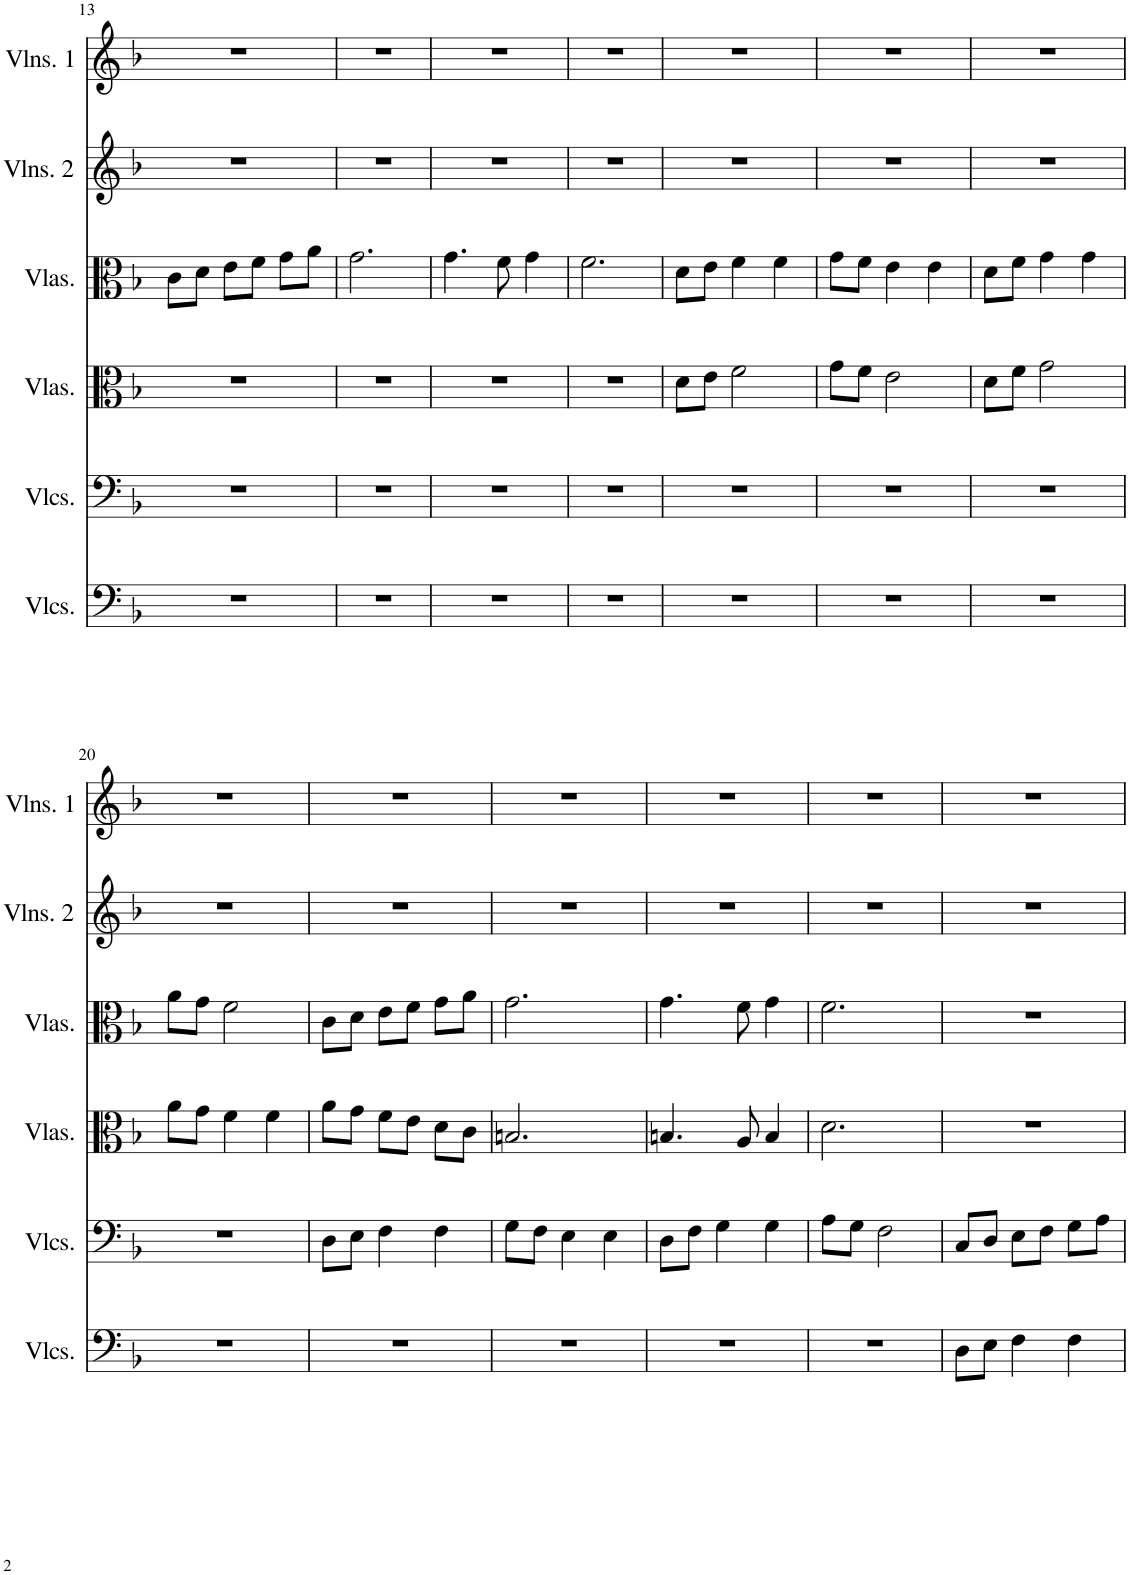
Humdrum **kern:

**kern	**kern	**kern	**kern	**kern	**kern
*part6	*part5	*part4	*part3	*part2	*part1
*staff6	*staff5	*staff4	*staff3	*staff2	*staff1
*I"Violoncellos	*I"Violoncellos	*I"Violas	*I"Violas	*I"Violins 2	*I"Violins 1
*I'Vlcs.	*I'Vlcs.	*I'Vlas.	*I'Vlas.	*I'Vlns. 2	*I'Vlns. 1
!!LO:PB:g=z
*clefF4	*clefF4	*clefC3	*clefC3	*clefG2	*clefG2
*k[b-]	*k[b-]	*k[b-]	*k[b-]	*k[b-]	*k[b-]
*M3/4	*M3/4	*M3/4	*M3/4	*M3/4	*M3/4
=13	=13	=13	=13	=13	=13
2.r	2.r	2.r	8c\L	2.r	2.r
.	.	.	8d\J	.	.
.	.	.	8e\L	.	.
.	.	.	8f\J	.	.
.	.	.	8g\L	.	.
.	.	.	8a\J	.	.
=14	=14	=14	=14	=14	=14
2.r	2.r	2.r	2.g\	2.r	2.r
=15	=15	=15	=15	=15	=15
2.r	2.r	2.r	4.g\	2.r	2.r
.	.	.	8f\	.	.
.	.	.	4g\	.	.
=16	=16	=16	=16	=16	=16
2.r	2.r	2.r	2.f\	2.r	2.r
=17	=17	=17	=17	=17	=17
2.r	2.r	8d\L	8d\L	2.r	2.r
.	.	8e\J	8e\J	.	.
.	.	2f\	4f\	.	.
.	.	.	4f\	.	.
=18	=18	=18	=18	=18	=18
2.r	2.r	8g\L	8g\L	2.r	2.r
.	.	8f\J	8f\J	.	.
.	.	2e\	4e\	.	.
.	.	.	4e\	.	.
=19	=19	=19	=19	=19	=19
2.r	2.r	8d\L	8d\L	2.r	2.r
.	.	8f\J	8f\J	.	.
.	.	2g\	4g\	.	.
.	.	.	4g\	.	.
!!LO:LB:g=z
=20	=20	=20	=20	=20	=20
2.r	2.r	8a\L	8a\L	2.r	2.r
.	.	8g\J	8g\J	.	.
.	.	4f\	2f\	.	.
.	.	4f\	.	.	.
=21	=21	=21	=21	=21	=21
2.r	8D\L	8a\L	8c\L	2.r	2.r
.	8E\J	8g\J	8d\J	.	.
.	4F\	8f\L	8e\L	.	.
.	.	8e\J	8f\J	.	.
.	4F\	8d\L	8g\L	.	.
.	.	8c\J	8a\J	.	.
=22	=22	=22	=22	=22	=22
2.r	8G\L	2.Bn/	2.g\	2.r	2.r
.	8F\J	.	.	.	.
.	4E\	.	.	.	.
.	4E\	.	.	.	.
=23	=23	=23	=23	=23	=23
2.r	8D\L	4.Bn/	4.g\	2.r	2.r
.	8F\J	.	.	.	.
.	4G\	.	.	.	.
.	.	8A/	8f\	.	.
.	4G\	4B/	4g\	.	.
=24	=24	=24	=24	=24	=24
2.r	8A\L	2.d\	2.f\	2.r	2.r
.	8G\J	.	.	.	.
.	2F\	.	.	.	.
=25	=25	=25	=25	=25	=25
8D\L	8C/L	2.r	2.r	2.r	2.r
8E\J	8D/J	.	.	.	.
4F\	8E\L	.	.	.	.
.	8F\J	.	.	.	.
4F\	8G\L	.	.	.	.
.	8A\J	.	.	.	.
=	=	=	=	=	=
*-	*-	*-	*-	*-	*-
